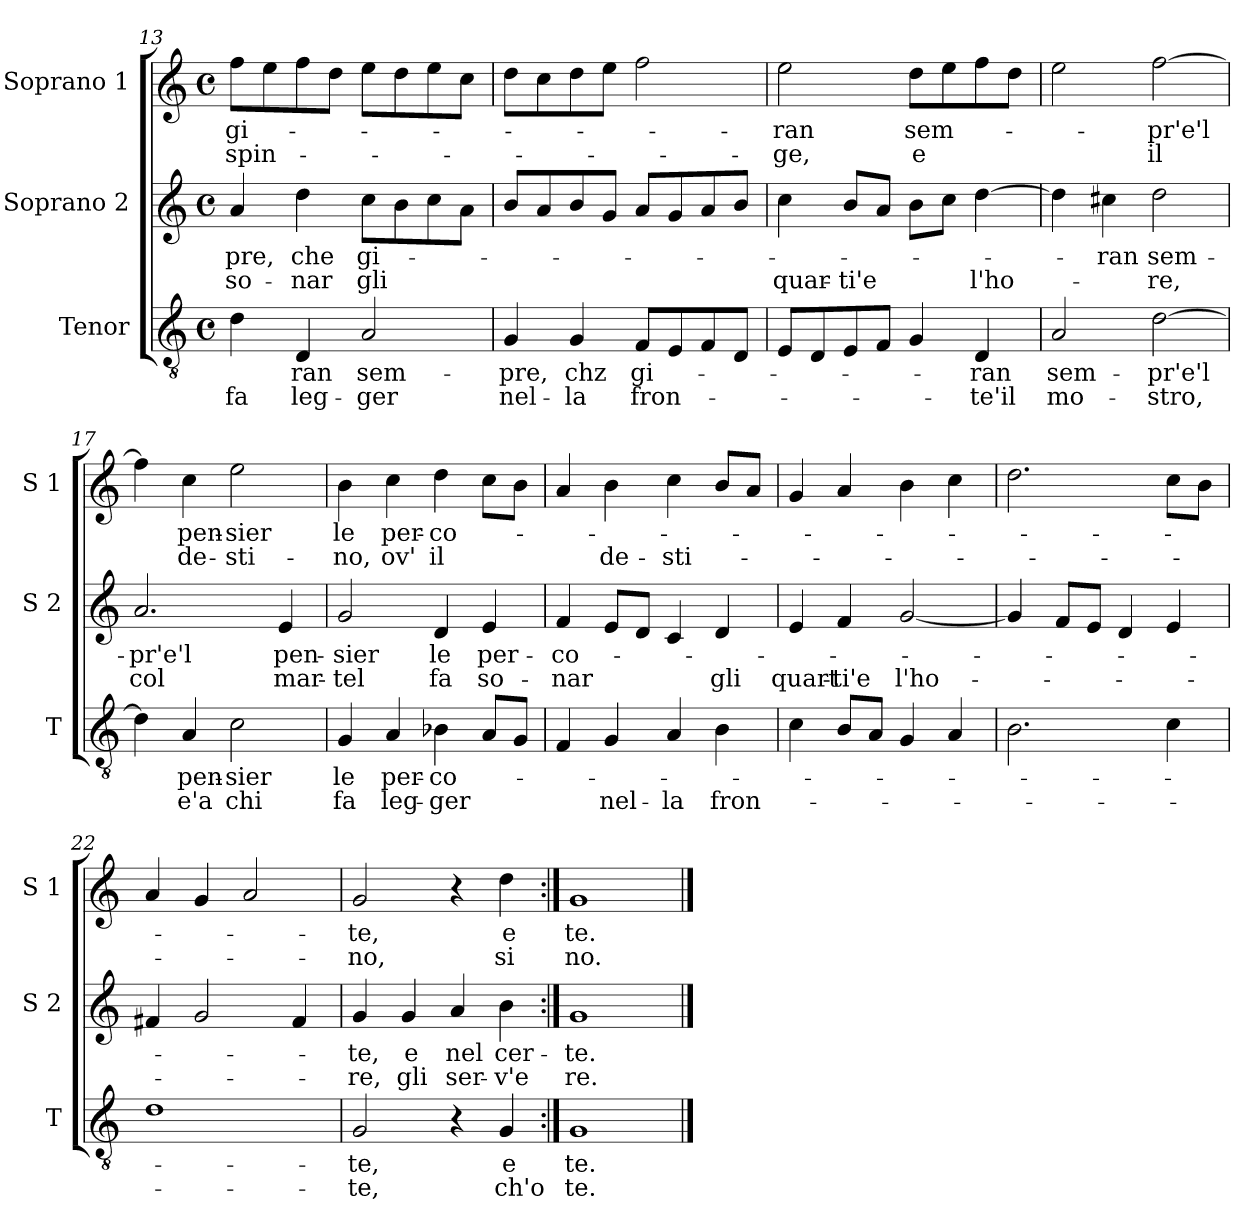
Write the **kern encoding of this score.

**kern	**text	**text	**kern	**text	**text	**kern	**text	**text
*part3	*part3	*part3	*part2	*part2	*part2	*part1	*part1	*part1
*staff3	*staff3	*staff3	*staff2	*staff2	*staff2	*staff1	*staff1	*staff1
*I"Tenor	*	*	*I"Soprano 2	*	*	*I"Soprano 1	*	*
*I'T	*	*	*I'S 2	*	*	*I'S 1	*	*
*clefGv2	*	*	*clefG2	*	*	*clefG2	*	*
*k[]	*	*	*k[]	*	*	*k[]	*	*
*C:	*	*	*C:	*	*	*C:	*	*
*M4/4	*	*	*M4/4	*	*	*M4/4	*	*
*met(c)	*	*	*met(c)	*	*	*met(c)	*	*
=13	=13	=13	=13	=13	=13	=13	=13	=13
!	!	!LO:LY:b	!	!LO:LY:b	!LO:LY:b	!	!LO:LY:b	!LO:LY:b
4d\	.	fa	4a/	-pre,	so-	8ff\L	gi-	spin-
.	.	.	.	.	.	8ee\	.	.
!	!LO:LY:b	!LO:LY:b	!	!LO:LY:b	!LO:LY:b	!	!	!
4D/	-ran	leg-	4dd\	che	-nar	8ff\	.	.
.	.	.	.	.	.	8dd\J	.	.
!	!LO:LY:b	!LO:LY:b	!	!LO:LY:b	!LO:LY:b	!	!	!
2A/	sem-	-ger	8cc\L	gi-	gli	8ee\L	.	.
.	.	.	8b\	.	.	8dd\	.	.
.	.	.	8cc\	.	.	8ee\	.	.
.	.	.	8a\J	.	.	8cc\J	.	.
=14	=14	=14	=14	=14	=14	=14	=14	=14
!	!LO:LY:b	!LO:LY:b	!	!	!	!	!	!
4G/	-pre,	nel-	8b/L	.	.	8dd\L	.	.
.	.	.	8a/	.	.	8cc\	.	.
!	!LO:LY:b	!LO:LY:b	!	!	!	!	!	!
4G/	chz	-la	8b/	.	.	8dd\	.	.
.	.	.	8g/J	.	.	8ee\J	.	.
!	!LO:LY:b	!LO:LY:b	!	!	!	!	!	!
8F/L	gi-	fron-	8a/L	.	.	2ff\	.	.
8E/	.	.	8g/	.	.	.	.	.
8F/	.	.	8a/	.	.	.	.	.
8D/J	.	.	8b/J	.	.	.	.	.
!!LO:LB:g=z
=15	=15	=15	=15	=15	=15	=15	=15	=15
!	!	!	!	!	!LO:LY:b	!	!LO:LY:b	!LO:LY:b
8E/L	.	.	4cc\	.	quar-	2ee\	-ran	-ge,
8D/	.	.	.	.	.	.	.	.
!	!	!	!	!	!LO:LY:b	!	!	!
8E/	.	.	8b/L	.	-ti'e	.	.	.
8F/J	.	.	8a/J	.	.	.	.	.
!	!	!	!	!	!	!	!LO:LY:b	!LO:LY:b
4G/	.	.	8b\L	.	.	8dd\L	sem-	e
.	.	.	8cc\J	.	.	8ee\	.	.
!	!LO:LY:b	!LO:LY:b	!	!	!LO:LY:b	!	!	!
4D/	-ran	-te'il	[4dd\	.	l'ho-	8ff\	.	.
.	.	.	.	.	.	8dd\J	.	.
=16	=16	=16	=16	=16	=16	=16	=16	=16
!	!LO:LY:b	!LO:LY:b	!	!	!	!	!	!
2A/	sem-	mo-	4dd\]	.	.	2ee\	.	.
!	!	!	!	!LO:LY:b	!	!	!	!
.	.	.	4cc#X\	-ran	.	.	.	.
!	!LO:LY:b	!LO:LY:b	!	!LO:LY:b	!LO:LY:b	!	!LO:LY:b	!LO:LY:b
[2d\	-pr'e'l	-stro,	2dd\	sem-	-re,	[2ff\	-pr'e'l	il
=17	=17	=17	=17	=17	=17	=17	=17	=17
!	!	!	!	!LO:LY:b	!LO:LY:b	!	!	!
4d\]	.	.	2.a/	-pr'e'l	col	4ff\]	.	.
!	!LO:LY:b	!LO:LY:b	!	!	!	!	!LO:LY:b	!LO:LY:b
4A/	pen-	e'a	.	.	.	4cc\	pen-	de-
!	!LO:LY:b	!LO:LY:b	!	!	!	!	!LO:LY:b	!LO:LY:b
2c\	-sier	chi	.	.	.	2ee\	-sier	-sti-
!	!	!	!	!LO:LY:b	!LO:LY:b	!	!	!
.	.	.	4e/	pen-	mar-	.	.	.
=18	=18	=18	=18	=18	=18	=18	=18	=18
!	!LO:LY:b	!LO:LY:b	!	!LO:LY:b	!LO:LY:b	!	!LO:LY:b	!LO:LY:b
4G/	le	fa	2g/	-sier	-tel	4b\	le	-no,
!	!LO:LY:b	!LO:LY:b	!	!	!	!	!LO:LY:b	!LO:LY:b
4A/	per-	leg-	.	.	.	4cc\	per-	ov'
!	!LO:LY:b	!LO:LY:b	!	!LO:LY:b	!LO:LY:b	!	!LO:LY:b	!LO:LY:b
4B-X\	-co-	-ger	4d/	le	fa	4dd\	-co-	il
!	!	!	!	!LO:LY:b	!LO:LY:b	!	!	!
8A/L	.	.	4e/	per-	so-	8cc\L	.	.
8G/J	.	.	.	.	.	8b\J	.	.
=19	=19	=19	=19	=19	=19	=19	=19	=19
!	!	!	!	!LO:LY:b	!LO:LY:b	!	!	!
4F/	.	.	4f/	-co-	-nar	4a/	.	.
!	!	!LO:LY:b	!	!	!	!	!	!LO:LY:b
4G/	.	nel-	8e/L	.	.	4b\	.	de-
.	.	.	8d/J	.	.	.	.	.
!	!	!LO:LY:b	!	!	!	!	!	!LO:LY:b
4A/	.	-la	4c/	.	.	4cc\	.	-sti-
!	!	!LO:LY:b	!	!	!LO:LY:b	!	!	!
4B\	.	fron-	4d/	.	gli	8b/L	.	.
.	.	.	.	.	.	8a/J	.	.
!!LO:LB:g=z
=20	=20	=20	=20	=20	=20	=20	=20	=20
!	!	!	!	!	!LO:LY:b	!	!	!
4c\	.	.	4e/	.	quart-	4g/	.	.
!	!	!	!	!	!LO:LY:b	!	!	!
8B/L	.	.	4f/	.	-ti'e	4a/	.	.
8A/J	.	.	.	.	.	.	.	.
!	!	!	!	!	!LO:LY:b	!	!	!
4G/	.	.	[2g/	.	l'ho-	4b\	.	.
4A/	.	.	.	.	.	4cc\	.	.
=21	=21	=21	=21	=21	=21	=21	=21	=21
2.B\	.	.	4g/]	.	.	2.dd\	.	.
.	.	.	8f/L	.	.	.	.	.
.	.	.	8e/J	.	.	.	.	.
.	.	.	4d/	.	.	.	.	.
4c\	.	.	4e/	.	.	8cc\L	.	.
.	.	.	.	.	.	8b\J	.	.
=22	=22	=22	=22	=22	=22	=22	=22	=22
1d	.	.	4f#X/	.	.	4a/	.	.
.	.	.	2g/	.	.	4g/	.	.
.	.	.	.	.	.	2a/	.	.
.	.	.	4f#/	.	.	.	.	.
=23	=23	=23	=23	=23	=23	=23	=23	=23
!	!LO:LY:b	!LO:LY:b	!	!LO:LY:b	!LO:LY:b	!	!LO:LY:b	!LO:LY:b
2G/	-te,	-te,	4g/	-te,	-re,	2g/	-te,	-no,
!	!	!	!	!LO:LY:b	!LO:LY:b	!	!	!
.	.	.	4g/	e	gli	.	.	.
!	!	!	!	!LO:LY:b	!LO:LY:b	!	!	!
4r	.	.	4a/	nel	ser-	4r	.	.
!	!LO:LY:b	!LO:LY:b	!	!LO:LY:b	!LO:LY:b	!	!LO:LY:b	!LO:LY:b
4G/	e	ch'o	4b\	cer-	-v'e	4dd\	e	si
=24:|!	=24:|!	=24:|!	=24:|!	=24:|!	=24:|!	=24:|!	=24:|!	=24:|!
!	!LO:LY:b	!LO:LY:b	!	!LO:LY:b	!LO:LY:b	!	!LO:LY:b	!LO:LY:b
1G	te.	te.	1g	-te.	re.	1g	te.	no.
==	==	==	==	==	==	==	==	==
*-	*-	*-	*-	*-	*-	*-	*-	*-
